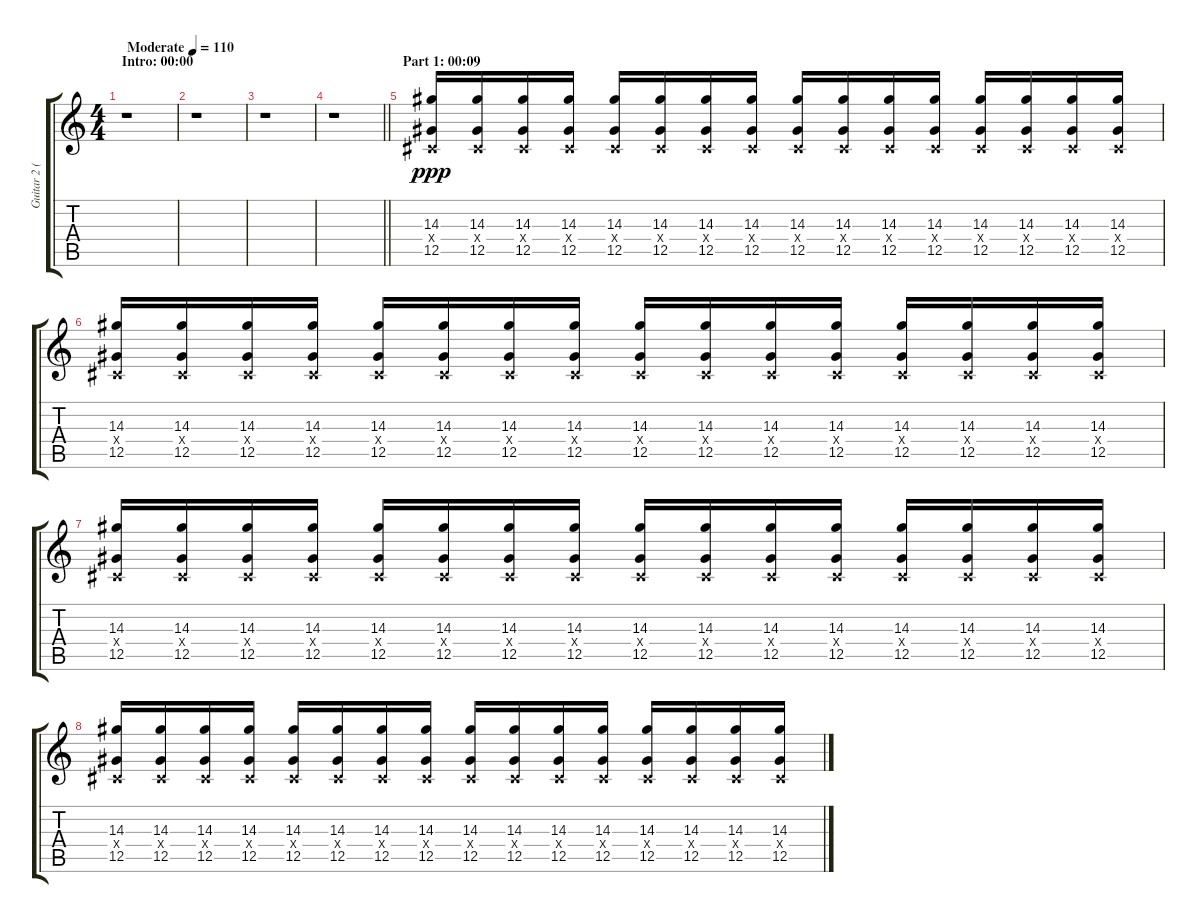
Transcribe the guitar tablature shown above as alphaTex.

\track ("Guitar 2 (Distortion)" "Guitar 2 (") {instrument distortionguitar}
\staff {score tabs}
\tuning (Eb4 Bb3 Gb3 Db3 Ab2 Db2) {hide}
\ts (4 4)
\section ("" "Intro: 00:00")
\tempo (110 "Moderate")
\clef g2
\ks c
r.1{dy ppp instrument distortionguitar} |
r.1 |
r.1 |
\barLineRight lightlight
r.1 |
\section ("" "Part 1: 00:09")
(14.3 0.4{x} 12.5).16 (14.3 0.4{x} 12.5).16 (14.3 0.4{x} 12.5).16 (14.3 0.4{x} 12.5).16 (14.3 0.4{x} 12.5).16 (14.3 0.4{x} 12.5).16 (14.3 0.4{x} 12.5).16 (14.3 0.4{x} 12.5).16 (14.3 0.4{x} 12.5).16 (14.3 0.4{x} 12.5).16 (14.3 0.4{x} 12.5).16 (14.3 0.4{x} 12.5).16 (14.3 0.4{x} 12.5).16 (14.3 0.4{x} 12.5).16 (14.3 0.4{x} 12.5).16 (14.3 0.4{x} 12.5).16 |
(14.3 0.4{x} 12.5).16 (14.3 0.4{x} 12.5).16 (14.3 0.4{x} 12.5).16 (14.3 0.4{x} 12.5).16 (14.3 0.4{x} 12.5).16 (14.3 0.4{x} 12.5).16 (14.3 0.4{x} 12.5).16 (14.3 0.4{x} 12.5).16 (14.3 0.4{x} 12.5).16 (14.3 0.4{x} 12.5).16 (14.3 0.4{x} 12.5).16 (14.3 0.4{x} 12.5).16 (14.3 0.4{x} 12.5).16 (14.3 0.4{x} 12.5).16 (14.3 0.4{x} 12.5).16 (14.3 0.4{x} 12.5).16 |
(14.3 0.4{x} 12.5).16 (14.3 0.4{x} 12.5).16 (14.3 0.4{x} 12.5).16 (14.3 0.4{x} 12.5).16 (14.3 0.4{x} 12.5).16 (14.3 0.4{x} 12.5).16 (14.3 0.4{x} 12.5).16 (14.3 0.4{x} 12.5).16 (14.3 0.4{x} 12.5).16 (14.3 0.4{x} 12.5).16 (14.3 0.4{x} 12.5).16 (14.3 0.4{x} 12.5).16 (14.3 0.4{x} 12.5).16 (14.3 0.4{x} 12.5).16 (14.3 0.4{x} 12.5).16 (14.3 0.4{x} 12.5).16 |
(14.3 0.4{x} 12.5).16 (14.3 0.4{x} 12.5).16 (14.3 0.4{x} 12.5).16 (14.3 0.4{x} 12.5).16 (14.3 0.4{x} 12.5).16 (14.3 0.4{x} 12.5).16 (14.3 0.4{x} 12.5).16 (14.3 0.4{x} 12.5).16 (14.3 0.4{x} 12.5).16 (14.3 0.4{x} 12.5).16 (14.3 0.4{x} 12.5).16 (14.3 0.4{x} 12.5).16 (14.3 0.4{x} 12.5).16 (14.3 0.4{x} 12.5).16 (14.3 0.4{x} 12.5).16 (14.3 0.4{x} 12.5).16
